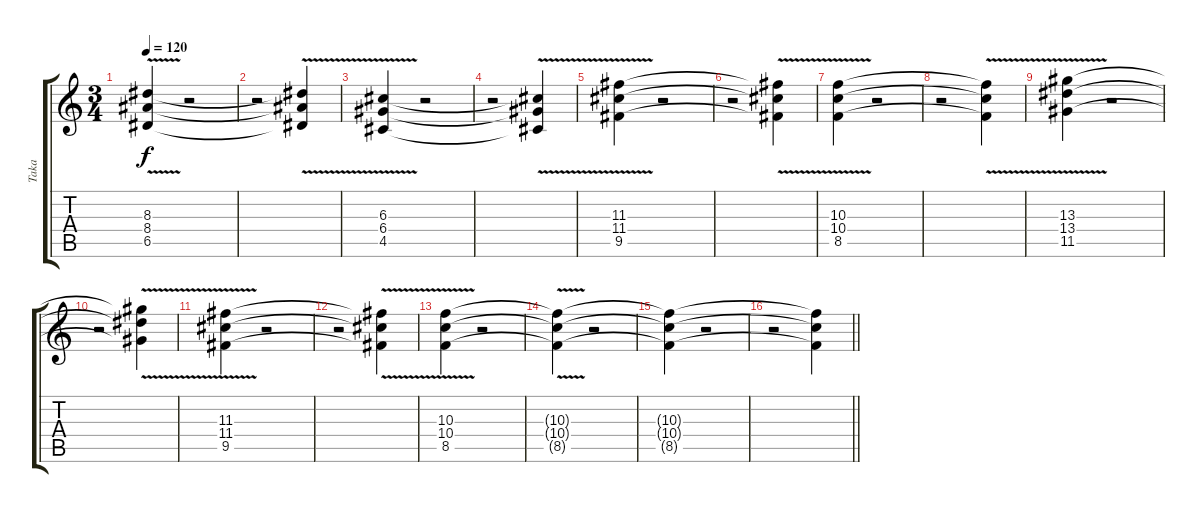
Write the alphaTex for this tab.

\track ("Taka" "Taka") {instrument electricguitarjazz}
\staff {score tabs}
\tuning (E4 B3 G3 D3 A2 E2) {hide}
\ts (3 4)
\tempo 120
\clef g2
\ks c
(8.3 8.4{v} 6.5).4{dy f} r.2 |
r.2 (8.3{t} 8.4{t} 6.5{t}).4 |
(6.3 6.4 4.5{v}).4 r.2 |
r.2 (6.3{t} 6.4{t} 4.5{t}).4 |
(11.3 11.4 9.5{v}).4 r.2 |
r.2 (11.3{t} 11.4{t} 9.5{t}).4 |
(10.3{v} 10.4{v} 8.5{v}).4 r.2 |
r.2 (10.3{t} 10.4{t} 8.5{t}).4 |
(13.3 13.4 11.5{v}).4 r.2 |
r.2 (13.3{t} 13.4{t} 11.5{t}).4 |
(11.3 11.4 9.5{v}).4 r.2 |
r.2 (11.3{t} 11.4{t} 9.5{t}).4 |
(10.3 10.4 8.5{v}).4 r.2 |
(10.3{t} 10.4{t} 8.5{t}).4 r.2 |
(10.3{t} 10.4{t} 8.5{t}).4 r.2 |
\barLineRight lightlight
r.2 (10.3{t} 10.4{t} 8.5{t}).4
